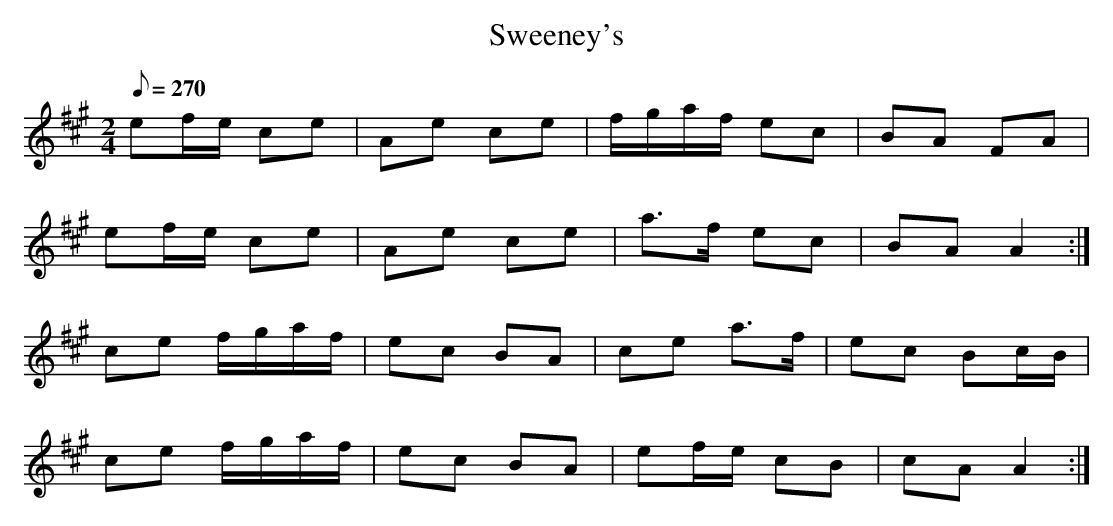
X:1
T: Sweeney's
L: 1/8
M: 2/4
Q: 270
K: A
ef/e/ ce|Ae ce|f/g/a/f/ ec|BA FA|
ef/e/ ce|Ae ce|a>f ec|BA A2 :|
ce f/g/a/f/|ec BA|ce a>f|ec Bc/B/|
ce f/g/a/f/|ec BA|ef/e/ cB|cA A2 :|
